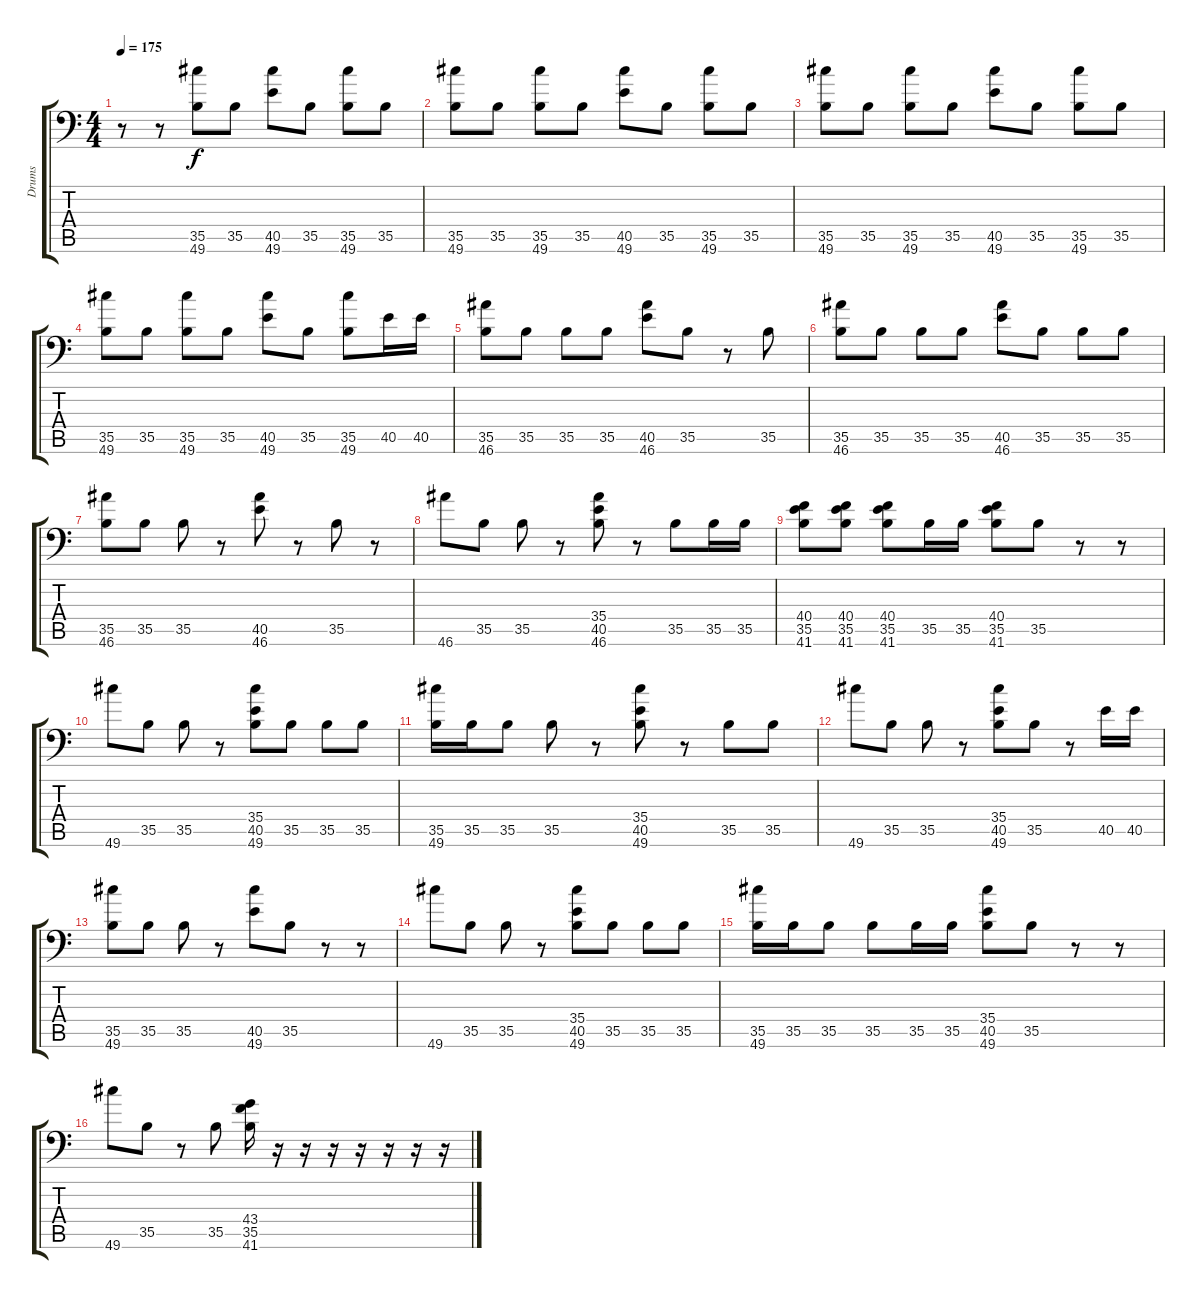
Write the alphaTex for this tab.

\track ("Drums" "Drums") {instrument acousticgrandpiano}
\staff {score tabs}
\tuning (C-1 C-1 C-1 C-1 C-1 C-1) {hide}
\ts (4 4)
\tempo 175
\clef f4
\ks c
r.8{dy f} r.8 (35.5 49.6).8 35.5.8 (40.5 49.6).8 35.5.8 (35.5 49.6).8 35.5.8 |
(35.5 49.6).8 35.5.8 (35.5 49.6).8 35.5.8 (40.5 49.6).8 35.5.8 (35.5 49.6).8 35.5.8 |
(35.5 49.6).8 35.5.8 (35.5 49.6).8 35.5.8 (40.5 49.6).8 35.5.8 (35.5 49.6).8 35.5.8 |
(35.5 49.6).8 35.5.8 (35.5 49.6).8 35.5.8 (40.5 49.6).8 35.5.8 (35.5 49.6).8 40.5.16 40.5.16 |
(35.5 46.6).8 35.5.8 35.5.8 35.5.8 (40.5 46.6).8 35.5.8 r.8 35.5.8 |
(35.5 46.6).8 35.5.8 35.5.8 35.5.8 (40.5 46.6).8 35.5.8 35.5.8 35.5.8 |
(35.5 46.6).8 35.5.8 35.5.8 r.8 (40.5 46.6).8 r.8 35.5.8 r.8 |
46.6.8 35.5.8 35.5.8 r.8 (35.4 40.5 46.6).8 r.8 35.5.8 35.5.16 35.5.16 |
(40.4 35.5 41.6).8 (40.4 35.5 41.6).8 (40.4 35.5 41.6).8 35.5.16 35.5.16 (40.4 35.5 41.6).8 35.5.8 r.8 r.8 |
49.6.8 35.5.8 35.5.8 r.8 (35.4 40.5 49.6).8 35.5.8 35.5.8 35.5.8 |
(35.5 49.6).16 35.5.16 35.5.8 35.5.8 r.8 (35.4 40.5 49.6).8 r.8 35.5.8 35.5.8 |
49.6.8 35.5.8 35.5.8 r.8 (35.4 40.5 49.6).8 35.5.8 r.8 40.5.16 40.5.16 |
(35.5 49.6).8 35.5.8 35.5.8 r.8 (40.5 49.6).8 35.5.8 r.8 r.8 |
49.6.8 35.5.8 35.5.8 r.8 (35.4 40.5 49.6).8 35.5.8 35.5.8 35.5.8 |
(35.5 49.6).16 35.5.16 35.5.8 35.5.8 35.5.16 35.5.16 (35.4 40.5 49.6).8 35.5.8 r.8 r.8 |
49.6.8 35.5.8 r.8 35.5.8 (43.4 35.5 41.6).16 r.16 r.16 r.16 r.16 r.16 r.16 r.16
